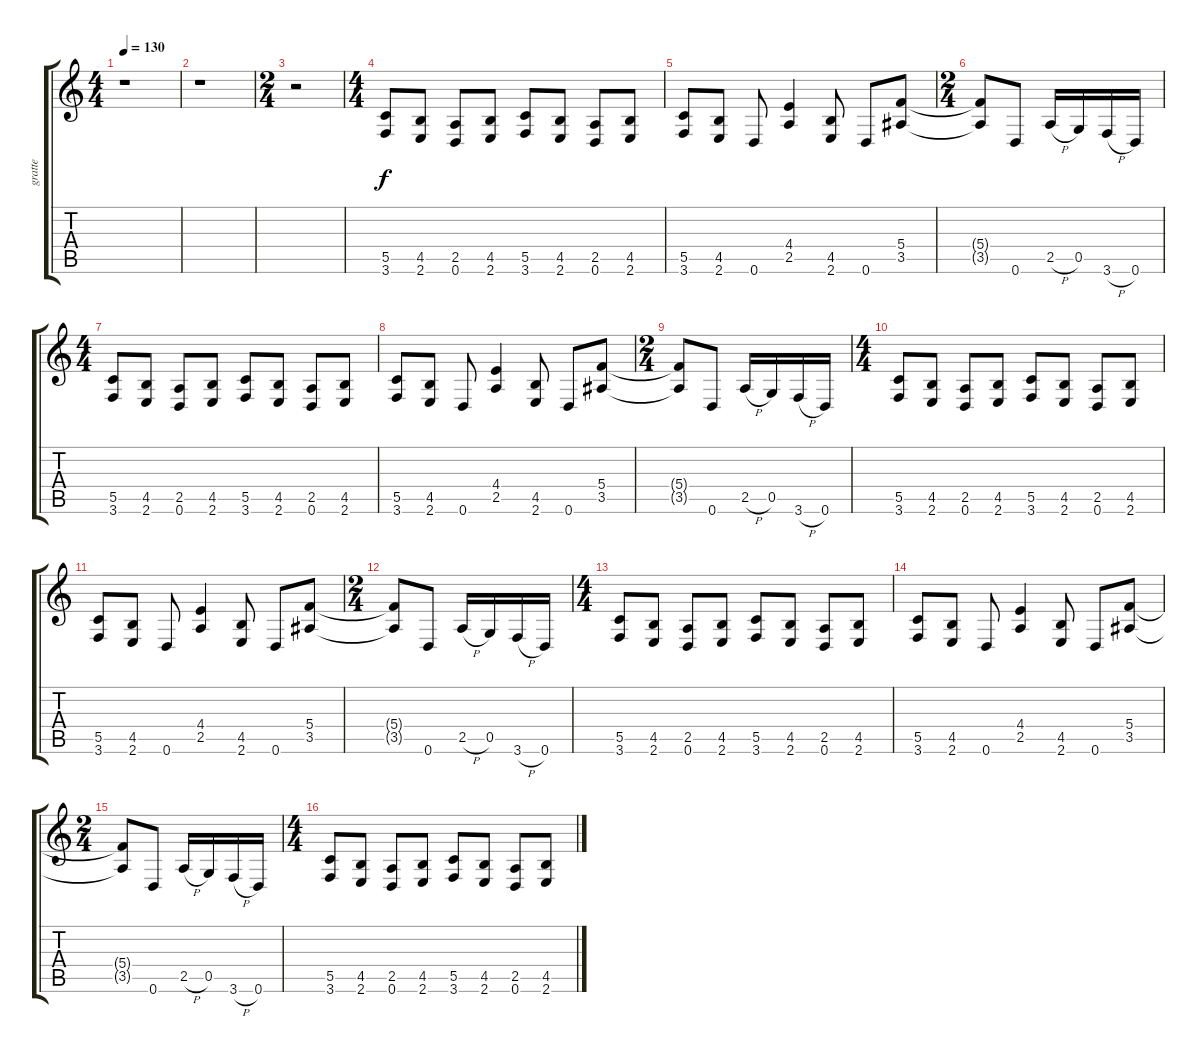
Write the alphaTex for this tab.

\track ("gratte" "gratte") {instrument distortionguitar}
\staff {score tabs}
\tuning (D4 A3 F3 C3 G2 D2) {hide}
\ts (4 4)
\tempo 130
\clef g2
\ks c
r.1{dy f instrument distortionguitar} |
r.1 |
\ts (2 4)
r.2 |
\ts (4 4)
(5.5 3.6).8 (4.5 2.6).8 (2.5 0.6).8 (4.5 2.6).8 (5.5 3.6).8 (4.5 2.6).8 (2.5 0.6).8 (4.5 2.6).8 |
(5.5 3.6).8 (4.5 2.6).8 0.6.8 (4.4 2.5).4 (4.5 2.6).8 0.6.8 (5.4 3.5).8 |
\ts (2 4)
(5.4{t} 3.5{t}).8 0.6.8 2.5{h}.16 0.5.16 3.6{h}.16 0.6.16 |
\ts (4 4)
(5.5 3.6).8 (4.5 2.6).8 (2.5 0.6).8 (4.5 2.6).8 (5.5 3.6).8 (4.5 2.6).8 (2.5 0.6).8 (4.5 2.6).8 |
(5.5 3.6).8 (4.5 2.6).8 0.6.8 (4.4 2.5).4 (4.5 2.6).8 0.6.8 (5.4 3.5).8 |
\ts (2 4)
(5.4{t} 3.5{t}).8 0.6.8 2.5{h}.16 0.5.16 3.6{h}.16 0.6.16 |
\ts (4 4)
(5.5 3.6).8 (4.5 2.6).8 (2.5 0.6).8 (4.5 2.6).8 (5.5 3.6).8 (4.5 2.6).8 (2.5 0.6).8 (4.5 2.6).8 |
(5.5 3.6).8 (4.5 2.6).8 0.6.8 (4.4 2.5).4 (4.5 2.6).8 0.6.8 (5.4 3.5).8 |
\ts (2 4)
(5.4{t} 3.5{t}).8 0.6.8 2.5{h}.16 0.5.16 3.6{h}.16 0.6.16 |
\ts (4 4)
(5.5 3.6).8 (4.5 2.6).8 (2.5 0.6).8 (4.5 2.6).8 (5.5 3.6).8 (4.5 2.6).8 (2.5 0.6).8 (4.5 2.6).8 |
(5.5 3.6).8 (4.5 2.6).8 0.6.8 (4.4 2.5).4 (4.5 2.6).8 0.6.8 (5.4 3.5).8 |
\ts (2 4)
(5.4{t} 3.5{t}).8 0.6.8 2.5{h}.16 0.5.16 3.6{h}.16 0.6.16 |
\ts (4 4)
(5.5 3.6).8 (4.5 2.6).8 (2.5 0.6).8 (4.5 2.6).8 (5.5 3.6).8 (4.5 2.6).8 (2.5 0.6).8 (4.5 2.6).8
